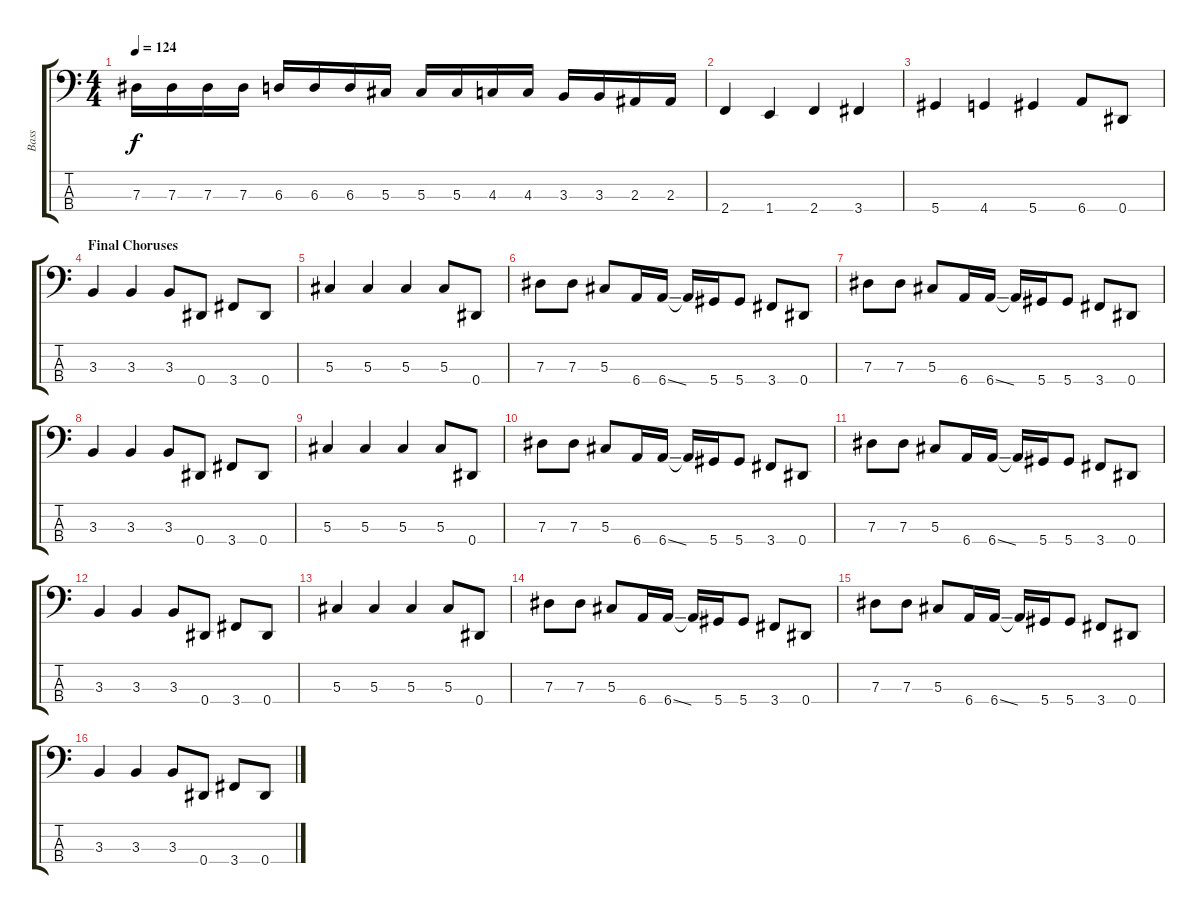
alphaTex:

\track ("Bass" "Bass") {instrument electricbasspick}
\staff {score tabs}
\tuning (Gb2 Db2 Ab1 Eb1) {hide}
\ts (4 4)
\tempo 124
\clef f4
\ks c
7.3.16{dy f} 7.3.16 7.3.16 7.3.16 6.3.16 6.3.16 6.3.16 5.3.16 5.3.16 5.3.16 4.3.16 4.3.16 3.3.16 3.3.16 2.3.16 2.3.16 |
2.4.4 1.4.4 2.4.4 3.4.4 |
5.4.4 4.4.4 5.4.4 6.4.8 0.4.8 |
\section ("" "Final Choruses")
3.3.4 3.3.4 3.3.8 0.4.8 3.4.8 0.4.8 |
5.3.4 5.3.4 5.3.4 5.3.8 0.4.8 |
7.3.8 7.3.8 5.3.8 6.4.16 6.4{ss}.16 6.4{t}.16 5.4.16 5.4.8 3.4.8 0.4.8 |
7.3.8 7.3.8 5.3.8 6.4.16 6.4{ss}.16 6.4{t}.16 5.4.16 5.4.8 3.4.8 0.4.8 |
3.3.4 3.3.4 3.3.8 0.4.8 3.4.8 0.4.8 |
5.3.4 5.3.4 5.3.4 5.3.8 0.4.8 |
7.3.8 7.3.8 5.3.8 6.4.16 6.4{ss}.16 6.4{t}.16 5.4.16 5.4.8 3.4.8 0.4.8 |
7.3.8 7.3.8 5.3.8 6.4.16 6.4{ss}.16 6.4{t}.16 5.4.16 5.4.8 3.4.8 0.4.8 |
3.3.4 3.3.4 3.3.8 0.4.8 3.4.8 0.4.8 |
5.3.4 5.3.4 5.3.4 5.3.8 0.4.8 |
7.3.8 7.3.8 5.3.8 6.4.16 6.4{ss}.16 6.4{t}.16 5.4.16 5.4.8 3.4.8 0.4.8 |
7.3.8 7.3.8 5.3.8 6.4.16 6.4{ss}.16 6.4{t}.16 5.4.16 5.4.8 3.4.8 0.4.8 |
3.3.4 3.3.4 3.3.8 0.4.8 3.4.8 0.4.8
